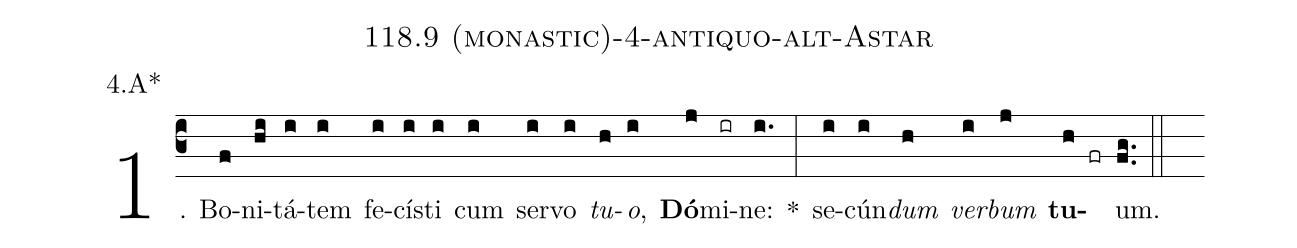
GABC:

name: 118.9 (monastic)-4-antiquo-alt-Astar;
annotation: 4.A*;
%%
(c3)1. Bo(f)ni(hi)tá(i)tem(i) fe(i)cís(i)ti(i) cum(i) ser(i)vo(i) <i>tu</i>(h)<i>o</i>,(i) <b>Dó</b>(j)mi(ir)ne:(i.) *(:) se(i)cún(i)<i>dum</i>(h) <i>ver</i>(i)<i>bum</i>(j) <b>tu</b>(h fr)um.(fg..) (::)
